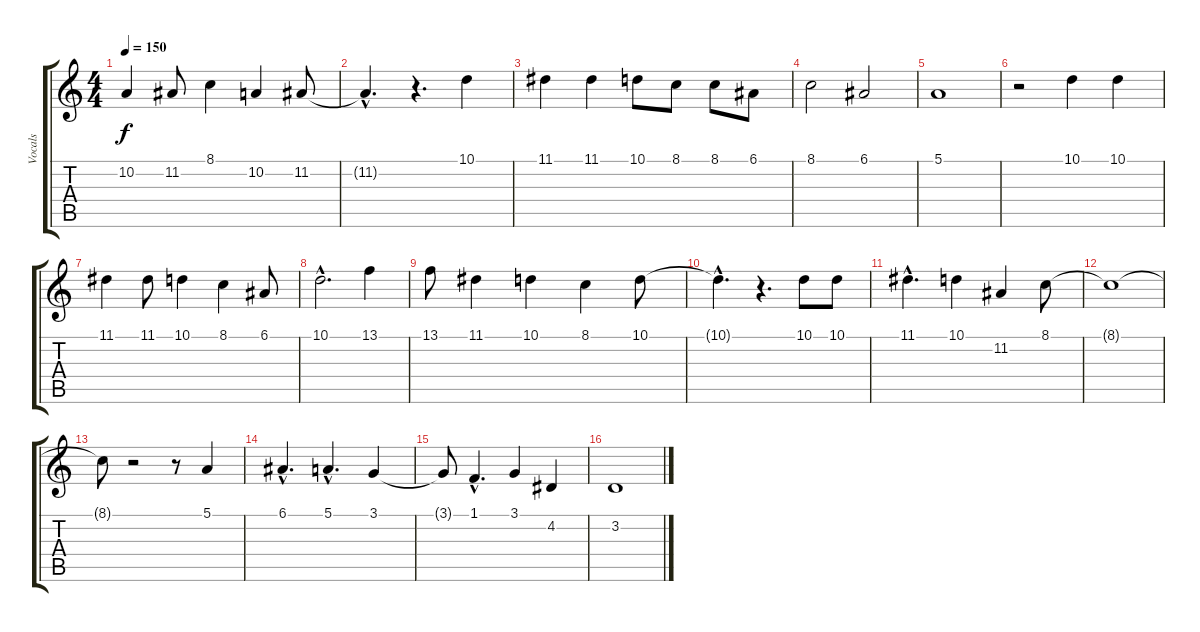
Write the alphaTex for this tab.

\track ("Vocals" "Vocals") {instrument lead6voice}
\staff {score tabs}
\tuning (E4 B3 G3 D3 A2 E2) {hide}
\ts (4 4)
\tempo 150
\clef g2
\ks c
10.2.4{dy f} 11.2.8 8.1.4 10.2.4 11.2.8 |
11.2{hac t}.4{d} r.4{d} 10.1.4 |
11.1.4 11.1.4 10.1.8 8.1.8 8.1.8 6.1.8 |
8.1.2 6.1.2 |
5.1.1 |
r.2 10.1.4 10.1.4 |
11.1.4 11.1.8 10.1.4 8.1.4 6.1.8 |
10.1{hac}.2{d} 13.1.4 |
13.1.8 11.1.4 10.1.4 8.1.4 10.1.8 |
10.1{hac t}.4{d} r.4{d} 10.1.8 10.1.8 |
11.1{hac}.4{d} 10.1.4 11.2.4 8.1.8 |
8.1{t}.1 |
8.1{t}.8 r.2 r.8 5.1.4 |
6.1{hac}.4{d} 5.1{hac}.4{d} 3.1.4 |
3.1{t}.8 1.1{hac}.4{d} 3.1.4 4.2.4 |
3.2.1
